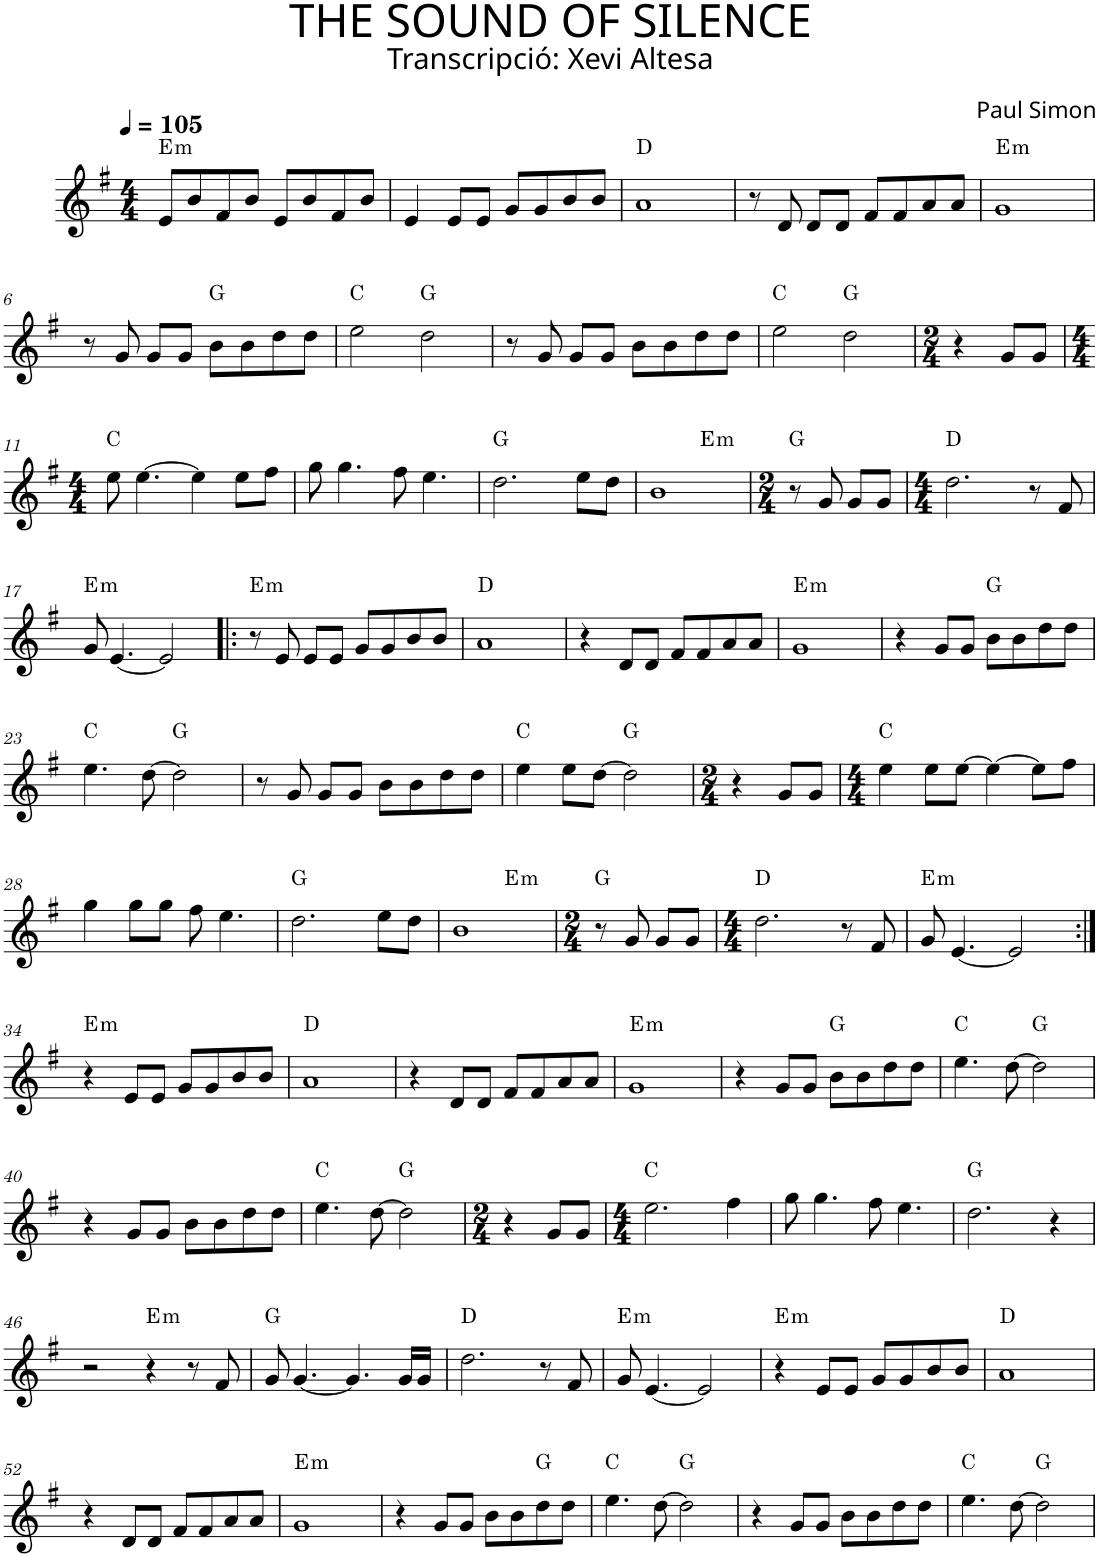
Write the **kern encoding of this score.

**kern	**harte
*part1	*part1
*staff1	*
*I"P1	*
*clefG2	*
*k[f#]	*
*e:	*
*M4/4	*
*MM105	*
=1	=1
!	!LO:H:kt=m
8e/L	E:min
8b/	.
8f#/	.
8b/J	.
8e/L	.
8b/	.
8f#/	.
8b/J	.
=2	=2
4e/	.
8e/L	.
8e/J	.
8g/L	.
8g/	.
8b/	.
8b/J	.
=3	=3
1a	D:maj
=4	=4
8r	.
8d/	.
8d/L	.
8d/J	.
8f#/L	.
8f#/	.
8a/	.
8a/J	.
=5	=5
!	!LO:H:kt=m
1g	E:min
!!LO:LB:g=z
=6	=6
8r	.
8g/	.
8g/L	.
8g/J	.
8b\L	G:maj
8b\	.
8dd\	.
8dd\J	.
=7	=7
2ee\	C:maj
2dd\	G:maj
=8	=8
8r	.
8g/	.
8g/L	.
8g/J	.
8b\L	.
8b\	.
8dd\	.
8dd\J	.
=9	=9
2ee\	C:maj
2dd\	G:maj
=10	=10
*M2/4	*
4r	.
8g/L	.
8g/J	.
!!LO:LB:g=z
=11	=11
*M4/4	*
8ee\	C:maj
[>4.ee\	.
4ee\]	.
8ee\L	.
8ff#\J	.
=12	=12
8gg\	.
4.gg\	.
8ff#\	.
4.ee\	.
=13	=13
2.dd\	G:maj
8ee\L	.
8dd\J	.
=14	=14
*^	*
1b	2ryy	.
!	!	!LO:H:kt=m
.	2ryy	E:min
*v	*v	*
=15	=15
*M2/4	*
8r	G:maj
8g/	.
8g/L	.
8g/J	.
=16	=16
*M4/4	*
2.dd\	D:maj
8r	.
8f#/	.
!!LO:LB:g=z
=17	=17
!	!LO:H:kt=m
8g/	E:min
[<4.e/	.
2e/]	.
=18!|:	=18!|:
!	!LO:H:kt=m
8r	E:min
8e/	.
8e/L	.
8e/J	.
8g/L	.
8g/	.
8b/	.
8b/J	.
=19	=19
1a	D:maj
=20	=20
4r	.
8d/L	.
8d/J	.
8f#/L	.
8f#/	.
8a/	.
8a/J	.
=21	=21
!	!LO:H:kt=m
1g	E:min
=22	=22
4r	.
8g/L	.
8g/J	.
8b\L	G:maj
8b\	.
8dd\	.
8dd\J	.
!!LO:LB:g=z
=23	=23
4.ee\	C:maj
[>8dd\	.
2dd\]	G:maj
=24	=24
8r	.
8g/	.
8g/L	.
8g/J	.
8b\L	.
8b\	.
8dd\	.
8dd\J	.
=25	=25
4ee\	C:maj
8ee\L	.
[>8dd\J	.
2dd\]	G:maj
=26	=26
*M2/4	*
4r	.
8g/L	.
8g/J	.
=27	=27
*M4/4	*
4ee\	C:maj
8ee\L	.
[>8ee\J	.
4ee\_	.
8ee\L]	.
8ff#\J	.
!!LO:LB:g=z
=28	=28
4gg\	.
8gg\L	.
8gg\J	.
8ff#\	.
4.ee\	.
=29	=29
2.dd\	G:maj
8ee\L	.
8dd\J	.
=30	=30
*^	*
1b	2ryy	.
!	!	!LO:H:kt=m
.	2ryy	E:min
*v	*v	*
=31	=31
*M2/4	*
8r	G:maj
8g/	.
8g/L	.
8g/J	.
=32	=32
*M4/4	*
2.dd\	D:maj
8r	.
8f#/	.
=33	=33
!	!LO:H:kt=m
8g/	E:min
[<4.e/	.
2e/]	.
!!LO:LB:g=z
=34:|!	=34:|!
!	!LO:H:kt=m
4r	E:min
8e/L	.
8e/J	.
8g/L	.
8g/	.
8b/	.
8b/J	.
=35	=35
1a	D:maj
=36	=36
4r	.
8d/L	.
8d/J	.
8f#/L	.
8f#/	.
8a/	.
8a/J	.
=37	=37
!	!LO:H:kt=m
1g	E:min
=38	=38
4r	.
8g/L	.
8g/J	.
8b\L	G:maj
8b\	.
8dd\	.
8dd\J	.
=39	=39
4.ee\	C:maj
[>8dd\	.
2dd\]	G:maj
!!LO:LB:g=z
=40	=40
4r	.
8g/L	.
8g/J	.
8b\L	.
8b\	.
8dd\	.
8dd\J	.
=41	=41
4.ee\	C:maj
[>8dd\	.
2dd\]	G:maj
=42	=42
*M2/4	*
4r	.
8g/L	.
8g/J	.
=43	=43
*M4/4	*
2.ee\	C:maj
4ff#\	.
=44	=44
8gg\	.
4.gg\	.
8ff#\	.
4.ee\	.
=45	=45
2.dd\	G:maj
4r	.
!!LO:LB:g=z
=46	=46
2r	.
!	!LO:H:kt=m
4r	E:min
8r	.
8f#/	.
=47	=47
8g/	G:maj
[<4.g/	.
4.g/]	.
16g/LL	.
16g/JJ	.
=48	=48
2.dd\	D:maj
8r	.
8f#/	.
=49	=49
!	!LO:H:kt=m
8g/	E:min
[<4.e/	.
2e/]	.
=50	=50
!	!LO:H:kt=m
4r	E:min
8e/L	.
8e/J	.
8g/L	.
8g/	.
8b/	.
8b/J	.
=51	=51
1a	D:maj
!!LO:LB:g=z
=52	=52
4r	.
8d/L	.
8d/J	.
8f#/L	.
8f#/	.
8a/	.
8a/J	.
=53	=53
!	!LO:H:kt=m
1g	E:min
=54	=54
4r	.
8g/L	.
8g/J	.
8b\L	.
8b\	.
8dd\	G:maj
8dd\J	.
=55	=55
4.ee\	C:maj
[>8dd\	.
2dd\]	G:maj
=56	=56
4r	.
8g/L	.
8g/J	.
8b\L	.
8b\	.
8dd\	.
8dd\J	.
=57	=57
4.ee\	C:maj
[>8dd\	.
2dd\]	G:maj
=	=
*-	*-
